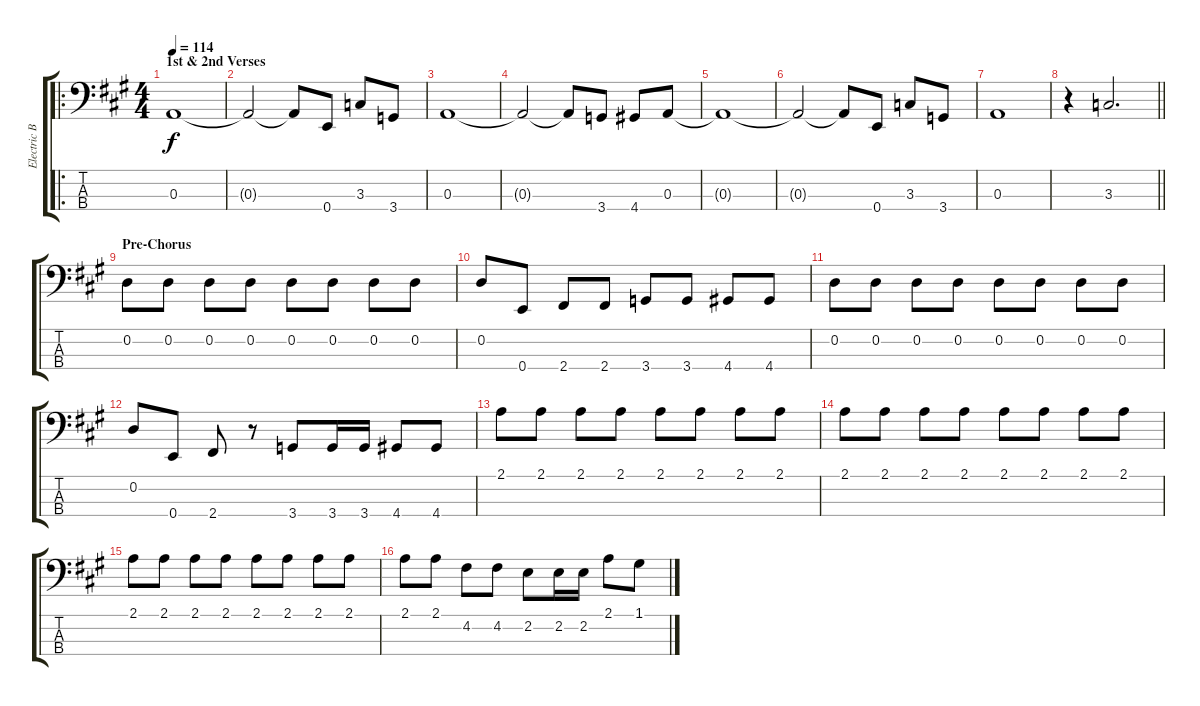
\track ("Electric Bass" "Electric B") {instrument electricbasspick}
\staff {score tabs}
\tuning (G2 D2 A1 E1) {hide}
\ro
\ts (4 4)
\section ("" "1st & 2nd Verses")
\tempo 114
\clef f4
\ks a
0.3{t}.1{dy f} |
0.3{t}.2 0.3{t}.8 0.4.8 3.3.8 3.4.8 |
0.3.1 |
0.3{t}.2 0.3{t}.8 3.4.8 4.4.8 0.3.8 |
0.3{t}.1 |
0.3{t}.2 0.3{t}.8 0.4.8 3.3.8 3.4.8 |
0.3.1 |
\barLineRight lightlight
r.4 3.3.2{d} |
\section ("" "Pre-Chorus")
0.2.8 0.2.8 0.2.8 0.2.8 0.2.8 0.2.8 0.2.8 0.2.8 |
0.2.8 0.4.8 2.4.8 2.4.8 3.4.8 3.4.8 4.4.8 4.4.8 |
0.2.8 0.2.8 0.2.8 0.2.8 0.2.8 0.2.8 0.2.8 0.2.8 |
0.2.8 0.4.8 2.4.8 r.8 3.4.8 3.4.16 3.4.16 4.4.8 4.4.8 |
2.1.8 2.1.8 2.1.8 2.1.8 2.1.8 2.1.8 2.1.8 2.1.8 |
2.1.8 2.1.8 2.1.8 2.1.8 2.1.8 2.1.8 2.1.8 2.1.8 |
2.1.8 2.1.8 2.1.8 2.1.8 2.1.8 2.1.8 2.1.8 2.1.8 |
2.1.8 2.1.8 4.2.8 4.2.8 2.2.8 2.2.16 2.2.16 2.1.8 1.1.8
